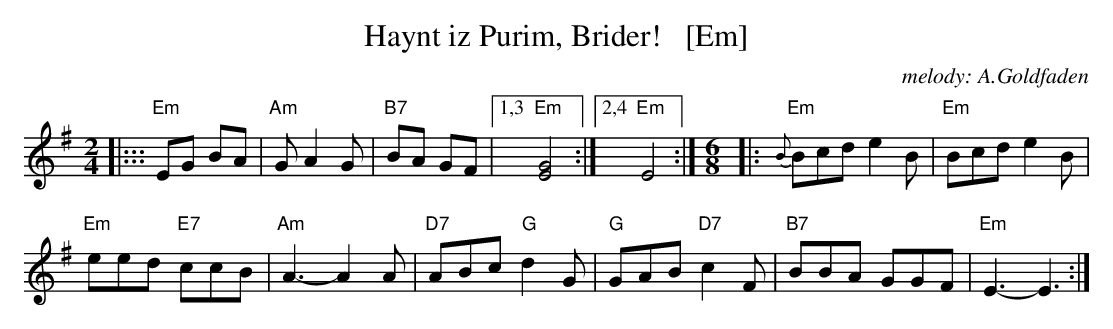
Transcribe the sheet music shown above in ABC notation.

X:1
T:Haynt iz Purim, Brider!   [Em]
C:melody: A.Goldfaden
M:2/4
L:1/8
K:Em
|:::\
"Em"EG BA | "Am"G A2 G | "B7"BA GF |\
[1,3 "Em"[G4E4] :|[2,4 "Em"E4 :|\
[M:6/8][L:1/8] |: \
"Em"{B}Bcd e2B | "Em"Bcd e2B |
"Em"eed "E7"ccB | "Am"A3- A2A |\
"D7"ABc "G"d2G | "G"GAB "D7"c2F |\
"B7"BBA GGF | "Em"E3- E3 :|
